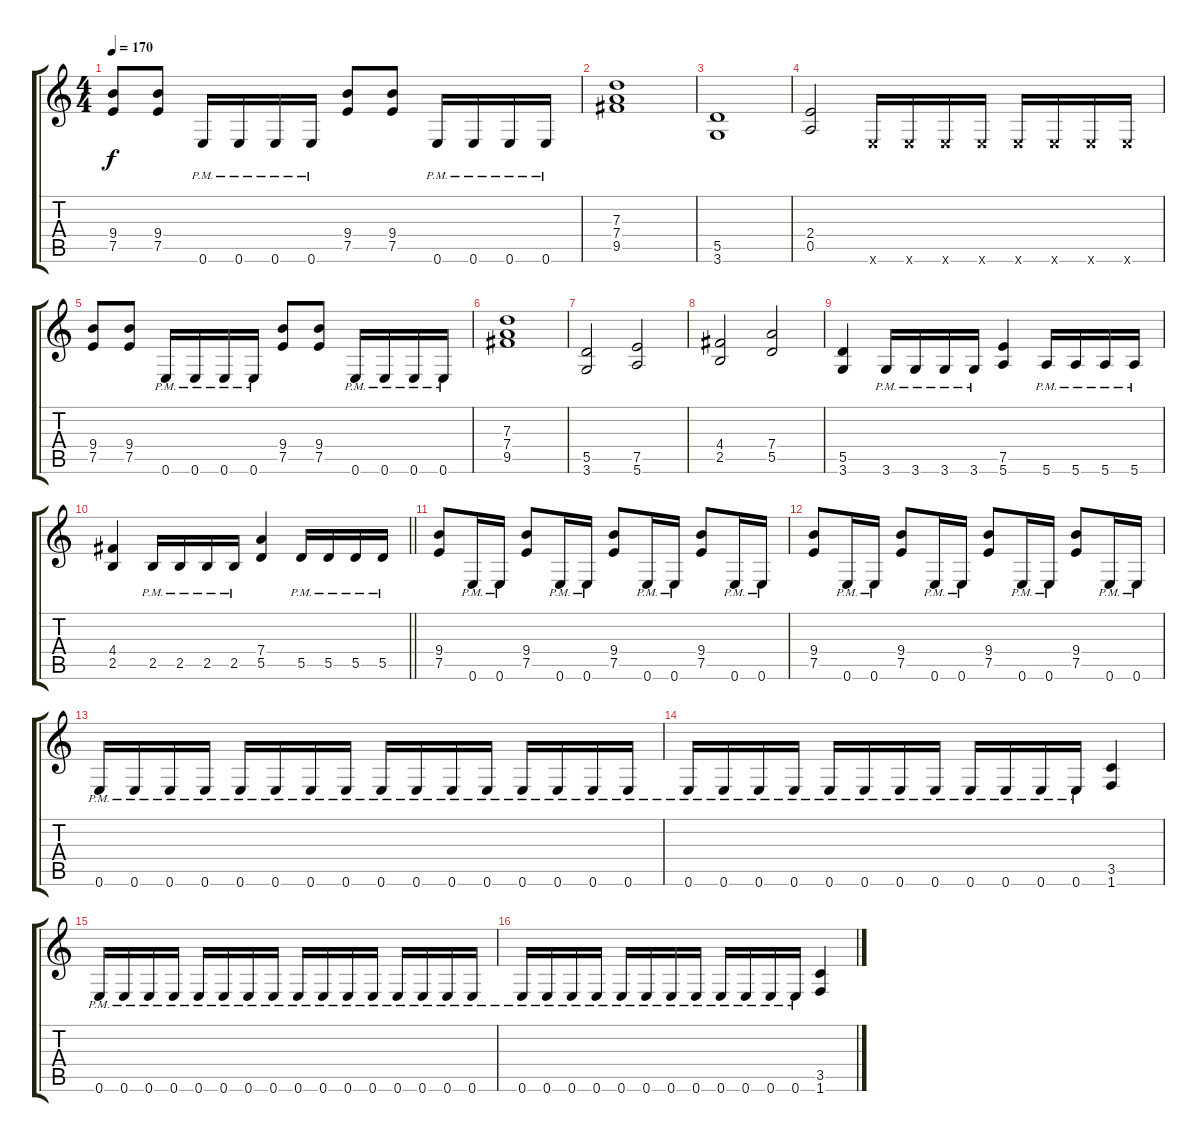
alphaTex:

\track "" {instrument distortionguitar}
\staff {score tabs}
\tuning (E4 B3 G3 D3 A2 E2) {hide}
\ts (4 4)
\tempo 170
\clef g2
\ks c
(9.4 7.5).8{dy f} (9.4 7.5).8 0.6{pm}.16 0.6{pm}.16 0.6{pm}.16 0.6{pm}.16 (9.4 7.5).8 (9.4 7.5).8 0.6{pm}.16 0.6{pm}.16 0.6{pm}.16 0.6{pm}.16 |
(7.3 7.4 9.5).1 |
(5.5 3.6).1 |
(2.4 0.5).2 0.6{x}.16 0.6{x}.16 0.6{x}.16 0.6{x}.16 0.6{x}.16 0.6{x}.16 0.6{x}.16 0.6{x}.16 |
(9.4 7.5).8 (9.4 7.5).8 0.6{pm}.16 0.6{pm}.16 0.6{pm}.16 0.6{pm}.16 (9.4 7.5).8 (9.4 7.5).8 0.6{pm}.16 0.6{pm}.16 0.6{pm}.16 0.6{pm}.16 |
(7.3 7.4 9.5).1 |
(5.5 3.6).2 (7.5 5.6).2 |
(4.4 2.5).2 (7.4 5.5).2 |
(5.5 3.6).4 3.6{pm}.16 3.6{pm}.16 3.6{pm}.16 3.6{pm}.16 (7.5 5.6).4 5.6{pm}.16 5.6{pm}.16 5.6{pm}.16 5.6{pm}.16 |
\barLineRight lightlight
(4.4 2.5).4 2.5{pm}.16 2.5{pm}.16 2.5{pm}.16 2.5{pm}.16 (7.4 5.5).4 5.5{pm}.16 5.5{pm}.16 5.5{pm}.16 5.5{pm}.16 |
(9.4 7.5).8 0.6{pm}.16 0.6{pm}.16 (9.4 7.5).8 0.6{pm}.16 0.6{pm}.16 (9.4 7.5).8 0.6{pm}.16 0.6{pm}.16 (9.4 7.5).8 0.6{pm}.16 0.6{pm}.16 |
(9.4 7.5).8 0.6{pm}.16 0.6{pm}.16 (9.4 7.5).8 0.6{pm}.16 0.6{pm}.16 (9.4 7.5).8 0.6{pm}.16 0.6{pm}.16 (9.4 7.5).8 0.6{pm}.16 0.6{pm}.16 |
0.6{pm}.16 0.6{pm}.16 0.6{pm}.16 0.6{pm}.16 0.6{pm}.16 0.6{pm}.16 0.6{pm}.16 0.6{pm}.16 0.6{pm}.16 0.6{pm}.16 0.6{pm}.16 0.6{pm}.16 0.6{pm}.16 0.6{pm}.16 0.6{pm}.16 0.6{pm}.16 |
0.6{pm}.16 0.6{pm}.16 0.6{pm}.16 0.6{pm}.16 0.6{pm}.16 0.6{pm}.16 0.6{pm}.16 0.6{pm}.16 0.6{pm}.16 0.6{pm}.16 0.6{pm}.16 0.6{pm}.16 (3.5 1.6).4 |
0.6{pm}.16 0.6{pm}.16 0.6{pm}.16 0.6{pm}.16 0.6{pm}.16 0.6{pm}.16 0.6{pm}.16 0.6{pm}.16 0.6{pm}.16 0.6{pm}.16 0.6{pm}.16 0.6{pm}.16 0.6{pm}.16 0.6{pm}.16 0.6{pm}.16 0.6{pm}.16 |
0.6{pm}.16 0.6{pm}.16 0.6{pm}.16 0.6{pm}.16 0.6{pm}.16 0.6{pm}.16 0.6{pm}.16 0.6{pm}.16 0.6{pm}.16 0.6{pm}.16 0.6{pm}.16 0.6{pm}.16 (3.5 1.6).4
